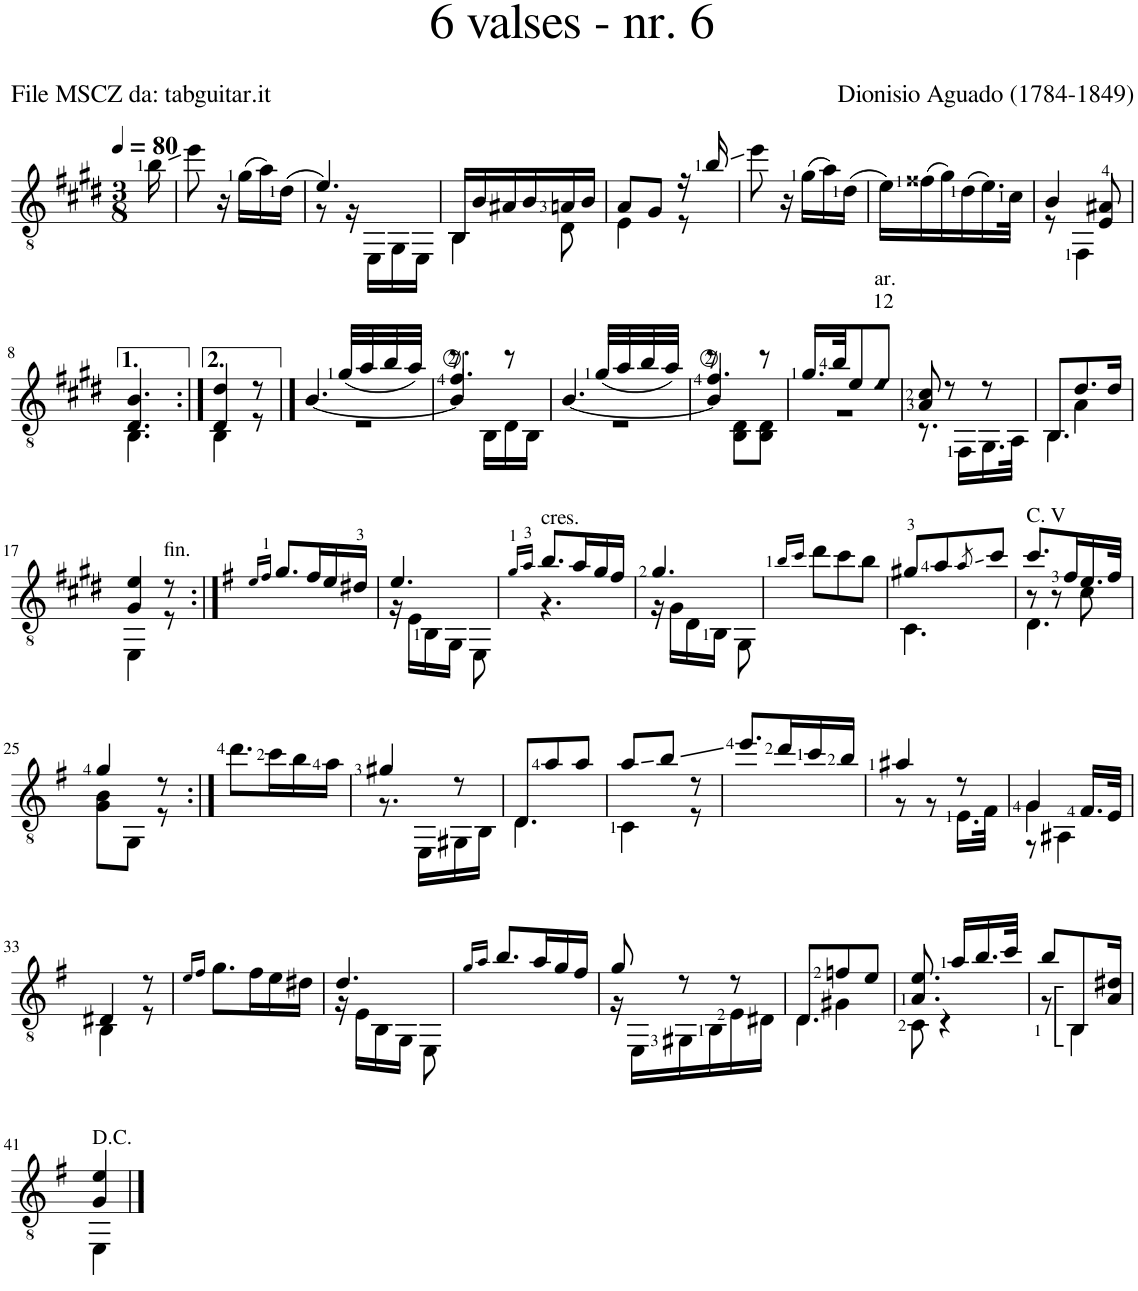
**kern
*part1
*staff1
*I"Guitar
*I'Guit.
*clefGv2
*k[f#c#g#d#]
*M3/8
*MM80
=
16b\
=1
8ee\
16r
(16g#\LL
16a\)
(16d#\JJ
=2
*^
4.e/)	8r
.	16r
.	16EE\LL
.	16GG#\
.	16EE\JJ
=3	=3
16BB/LL	4BB\
16B/	.
16A#X/	.
16B/	.
16An/	8D#\
16B/JJ	.
=4	=4
8A/L	4E\
8G#/J	.
16r	8r
16b/	.
*v	*v
=5
8ee\
16r
(16g#\LL
16a\)
(16d#\JJ
=6
16e\LL)
(16f##X\
16g#\)
(16d#\
16.e\)
32c#\JJk
=7
*^
4B/	8r
.	4FF#\
8E/ 8A#X/	.
!!LO:LB:g=z	!!
=8	=8
4.D#/ 4.B/	4.BB\
=9:|!	=9:|!
4D#/ 4d#/	4BB\
8r	8r
==10	==10
*	*^
[<4.B/	4.r	4ryy
.	.	(<32g#/LLL
.	.	32a/
.	.	32b/
.	.	32a/JJJ)
=11	=11	=11
4B/]	8.r	4.f#/
.	16BB\LL	.
8r	16D#\	.
.	16BB\JJ	.
=12	=12	=12
[<4.B/	4.r	4ryy
.	.	(<32g#/LLL
.	.	32a/
.	.	32b/
.	.	32a/JJJ)
=13	=13	=13
4B/]	8r	4.f#/
.	8BB\ 8D#\L	.
8r	8BB\ 8D#\J	.
*	*v	*v
=14	=14
16.g#/LL	4.r
32b/JK	.
8e/	.
!LO:TX:a:t=ar.	!
!LO:TX:a:t=12	!
!LO:N:head=diamond	!
8e/J	.
=15	=15
8A/ 8c#/	8.r
8r	.
.	16FF#\LL
8r	16.GG#\
.	32AA\JJk
=16	=16
*	*^
8BB/L	4.BB\	8ryy
8.d#/	.	4A\
16d#/Jk	.	.
*	*v	*v
!!LO:LB:g=z
=17	=17
4G#/ 4e/	4EE\
!LO:TX:a:t=fin.	!
8r	8r
*v	*v
=18:|!
*k[f#]
16qe/LL
16qf#/JJ
8.g/L
16f#/L
16e/
16d#X/JJ
=19
*^
4.e/	16r
.	16E\LL
.	16BB\
.	16GG\JJ
.	8EE\
=20	=20
16qg/LL	.
16qa/JJ	.
!LO:TX:a:t=cres.	!
8.b/L	4.r
16a/L	.
16g/	.
16f#/JJ	.
=21	=21
4.g/	16r
.	16G\LL
.	16D\
.	16BB\JJ
.	8GG\
*v	*v
=22
16qb/LL
16qcc/JJ
8dd\L
8cc\
8b\J
=23
*^
8g#X/L	4.C\
8a/	.
8qa/	.
8cc/J	.
=24	=24
*	*^
!LO:TX:a:t=C. V	!	!
8.cc/L	8r	4.D\
.	8r	.
16f#/L	.	.
16.e/	8c\	.
32f#/JJk	.	.
*	*v	*v
!!LO:LB:g=z
=25	=25
4g/	8G\ 8B\L
.	8GG\J
8r	8r
*v	*v
=26:|!
8.dd\L
16cc\L
16b\
16a\JJ
=27
*^
4g#X/	8.r
.	16EE\LL
8r	16GG#X\
.	16BB\JJ
=28	=28
8D/L	4.D\
8a/	.
8a/J	.
=29	=29
8a/L	4C\
8b/J	.
8r	8r
*v	*v
=30
8.ee/L
16dd/L
16cc/
16b/JJ
=31
*^
4a#X/	8r
.	8r
8r	16.E\LL
.	32F#\JJk
=32	=32
*	*^
4G/	4G\	8r
.	.	4AA#X\
16.F#/LL	8ryy	.
32E/JJk	.	.
*	*v	*v
!!LO:LB:g=z
=33	=33
4D#X/	4BB\
8r	8r
*v	*v
=34
16qe/LL
16qf#/JJ
8.g\L
16f#\L
16e\
16d#X\JJ
=35
*^
4.d/	16r
.	16E\LL
.	16BB\
.	16GG\JJ
.	8EE\
*v	*v
=36
16qg/LL
16qa/JJ
8.b/L
16a/L
16g/
16f#/JJ
=37
*^
8g/	16r
.	16EE\LL
8r	16GG#X\
.	16BB\
8r	16E\
.	16D#X\JJ
=38	=38
*	*^
8D/L	4.D\	8ryy
8fn/	.	4G#X\
8e/J	.	.
*	*v	*v
=39	=39
8.A/ 8.e/	8C\
.	4r
16a/LL	.
16.b/	.
32cc/JJk	.
=40	=40
8b/L	8r
8.BB:/	4BB\
16A/ 16d#X/Jk	.
!!LO:LB:g=z	!!
=41	=41
4G/ 4e/	4EE\
*v	*v
==
*-
